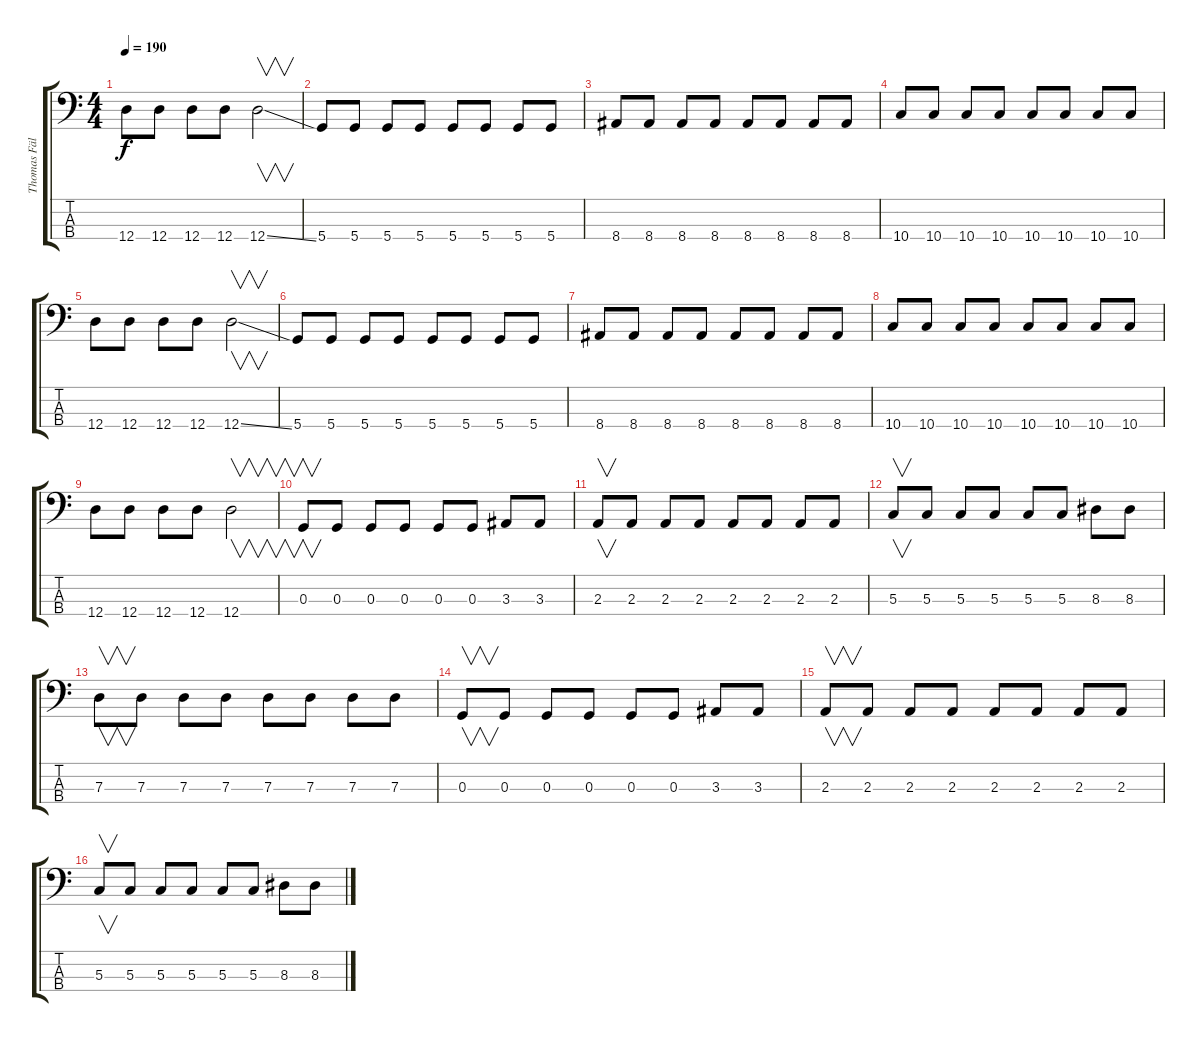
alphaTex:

\track ("Thomas Fällgren" "Thomas Fäl") {instrument electricbassfinger}
\staff {score tabs}
\tuning (F2 C2 G1 D1) {hide}
\ts (4 4)
\tempo 190
\clef f4
\ks c
12.4.8{dy f} 12.4.8 12.4.8 12.4.8 12.4{ss}.2{v} |
5.4.8 5.4.8 5.4.8 5.4.8 5.4.8 5.4.8 5.4.8 5.4.8 |
8.4.8 8.4.8 8.4.8 8.4.8 8.4.8 8.4.8 8.4.8 8.4.8 |
10.4.8 10.4.8 10.4.8 10.4.8 10.4.8 10.4.8 10.4.8 10.4.8 |
12.4.8 12.4.8 12.4.8 12.4.8 12.4{ss}.2{v} |
5.4.8 5.4.8 5.4.8 5.4.8 5.4.8 5.4.8 5.4.8 5.4.8 |
8.4.8 8.4.8 8.4.8 8.4.8 8.4.8 8.4.8 8.4.8 8.4.8 |
10.4.8 10.4.8 10.4.8 10.4.8 10.4.8 10.4.8 10.4.8 10.4.8 |
12.4.8 12.4.8 12.4.8 12.4.8 12.4.2{v} |
0.3.8{v} 0.3.8 0.3.8 0.3.8 0.3.8 0.3.8 3.3.8 3.3.8 |
2.3.8{v} 2.3.8 2.3.8 2.3.8 2.3.8 2.3.8 2.3.8 2.3.8 |
5.3.8{v} 5.3.8 5.3.8 5.3.8 5.3.8 5.3.8 8.3.8 8.3.8 |
7.3.8{v} 7.3.8 7.3.8 7.3.8 7.3.8 7.3.8 7.3.8 7.3.8 |
0.3.8{v} 0.3.8 0.3.8 0.3.8 0.3.8 0.3.8 3.3.8 3.3.8 |
2.3.8{v} 2.3.8 2.3.8 2.3.8 2.3.8 2.3.8 2.3.8 2.3.8 |
5.3.8{v} 5.3.8 5.3.8 5.3.8 5.3.8 5.3.8 8.3.8 8.3.8
